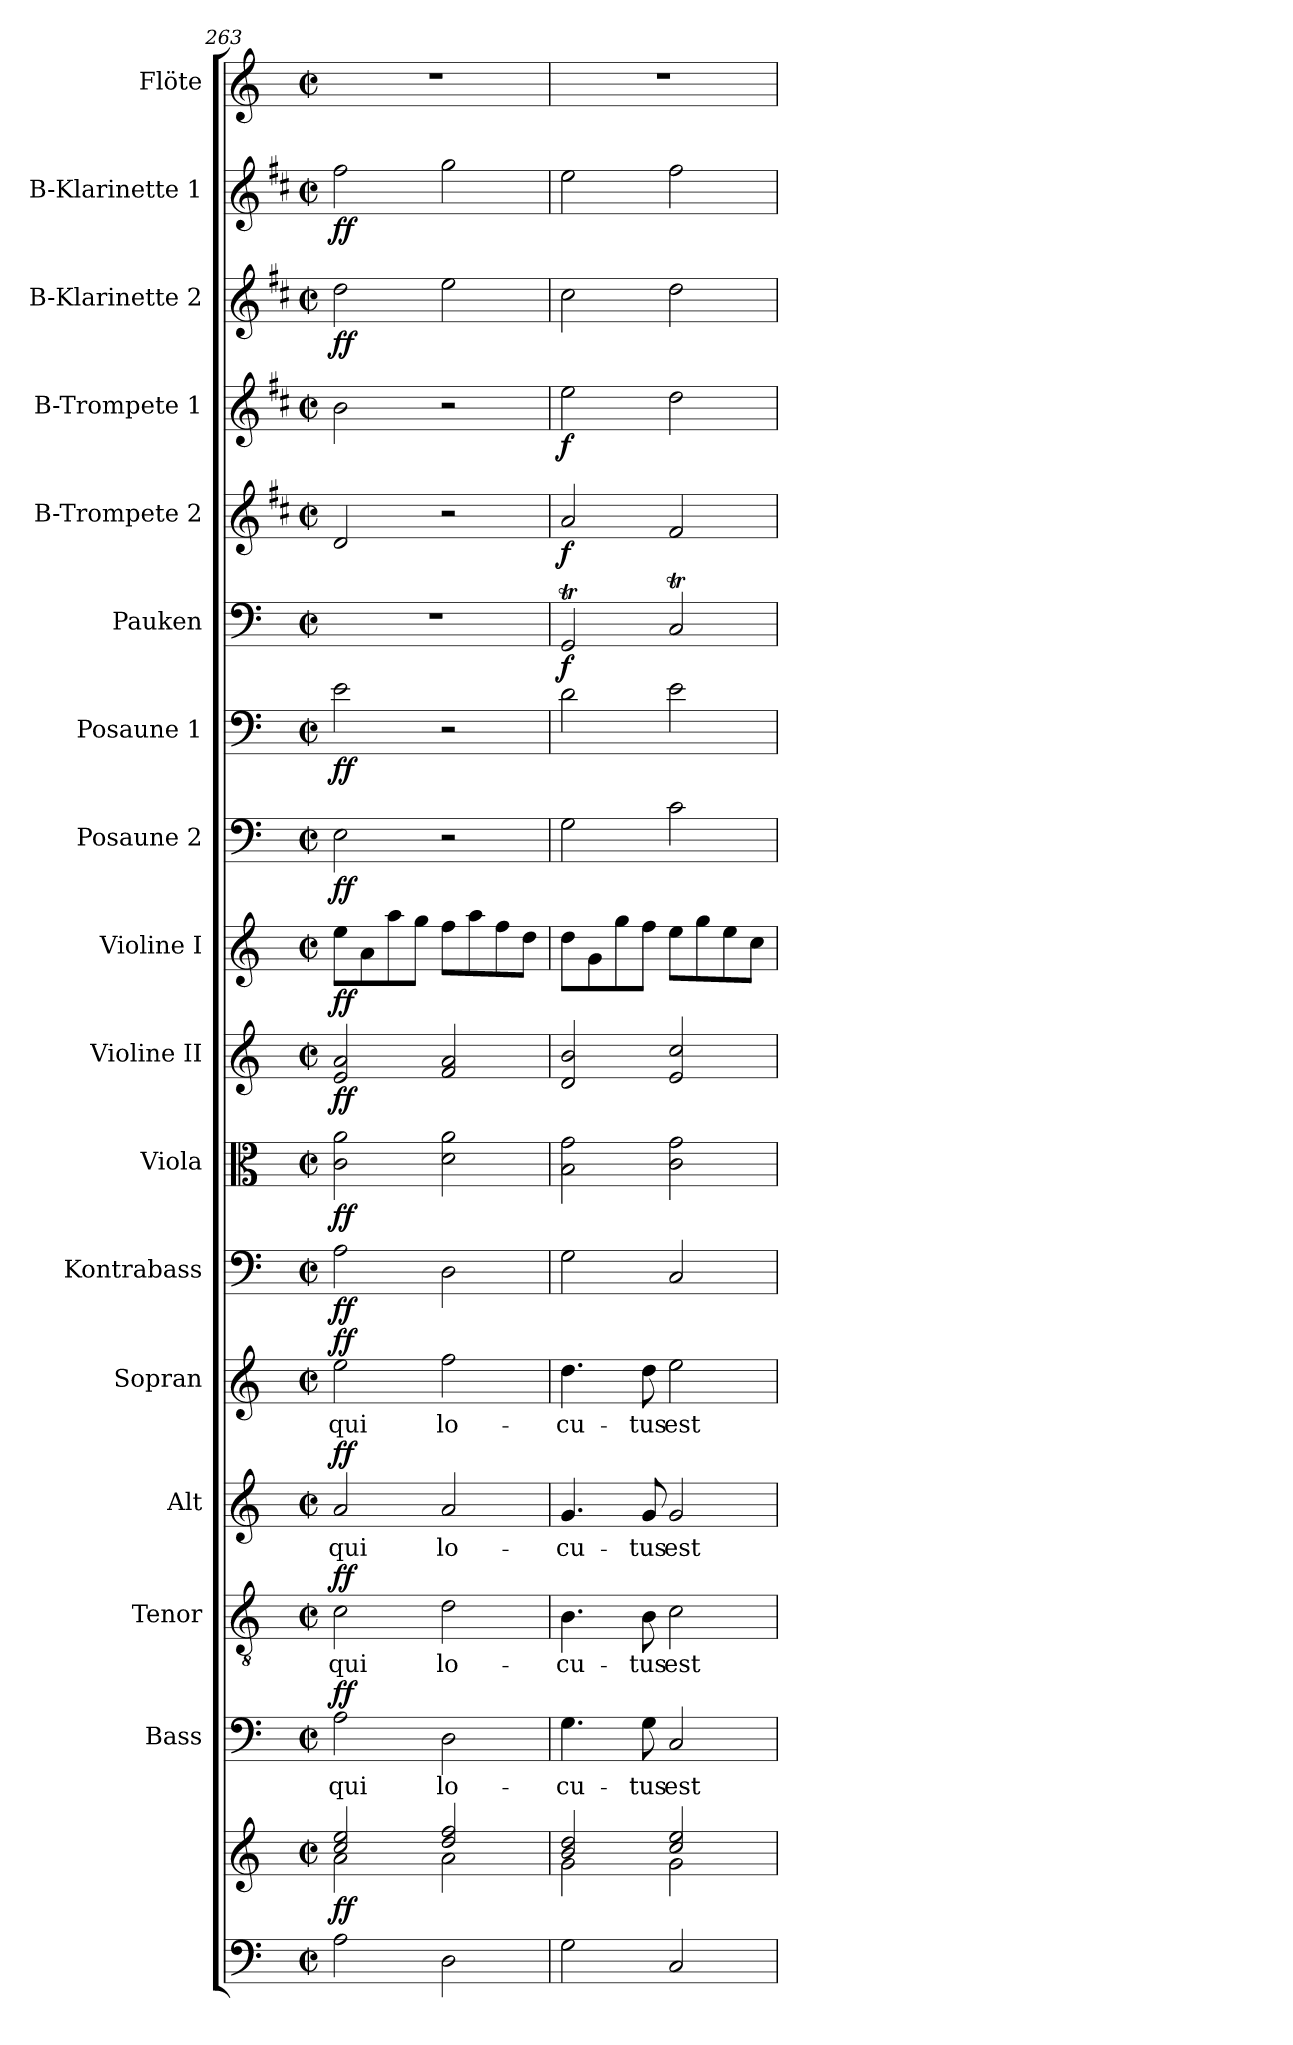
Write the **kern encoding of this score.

**kern	**kern	**dynam	**kern	**text	**dynam	**kern	**text	**dynam	**kern	**text	**dynam	**kern	**text	**dynam	**kern	**dynam	**kern	**dynam	**kern	**dynam	**kern	**dynam	**kern	**dynam	**kern	**dynam	**kern	**dynam	**kern	**dynam	**kern	**dynam	**kern	**dynam	**kern	**dynam	**kern
*part17	*part17	*part17	*part16	*part16	*part16	*part15	*part15	*part15	*part14	*part14	*part14	*part13	*part13	*part13	*part12	*part12	*part11	*part11	*part10	*part10	*part9	*part9	*part8	*part8	*part7	*part7	*part6	*part6	*part5	*part5	*part4	*part4	*part3	*part3	*part2	*part2	*part1
*staff18	*staff17	*staff17/18	*staff16	*staff16	*staff16	*staff15	*staff15	*staff15	*staff14	*staff14	*staff14	*staff13	*staff13	*staff13	*staff12	*staff12	*staff11	*staff11	*staff10	*staff10	*staff9	*staff9	*staff8	*staff8	*staff7	*staff7	*staff6	*staff6	*staff5	*staff5	*staff4	*staff4	*staff3	*staff3	*staff2	*staff2	*staff1
*	*	*	*I"Bass	*	*	*I"Tenor	*	*	*I"Alt	*	*	*I"Sopran	*	*	*I"Kontrabass	*	*I"Viola	*	*I"Violine II	*	*I"Violine I	*	*I"Posaune 2	*	*I"Posaune 1	*	*I"Pauken	*	*I"B-Trompete 2	*	*I"B-Trompete 1	*	*I"B-Klarinette 2	*	*I"B-Klarinette 1	*	*I"Flöte
*	*	*	*I'B.	*	*	*I'T.	*	*	*I'A.	*	*	*I'S.	*	*	*I'Kb.	*	*I'Vla.	*	*I'Vl. II	*	*I'Vl. I	*	*I'Pos. 2	*	*I'Pos. 1	*	*I'Pk.	*	*I'B Trp. 2	*	*I'B Trp. 1	*	*I'B Kl. 2	*	*I'B Kl. 1	*	*I'Fl.
*clefF4	*clefG2	*	*clefF4	*	*	*clefGv2	*	*	*clefG2	*	*	*clefG2	*	*	*clefF4	*	*clefC3	*	*clefG2	*	*clefG2	*	*clefF4	*	*clefF4	*	*clefF4	*	*clefG2	*	*clefG2	*	*clefG2	*	*clefG2	*	*clefG2
*	*	*	*	*	*	*	*	*	*	*	*	*	*	*	*ITrd7c12	*	*	*	*	*	*	*	*	*	*	*	*	*	*ITrd1c2	*	*ITrd1c2	*	*ITrd1c2	*	*ITrd1c2	*	*
*k[]	*k[]	*	*k[]	*	*	*k[]	*	*	*k[]	*	*	*k[]	*	*	*k[]	*	*k[]	*	*k[]	*	*k[]	*	*k[]	*	*k[]	*	*k[]	*	*k[]	*	*k[]	*	*k[]	*	*k[]	*	*k[]
*C:	*C:	*	*C:	*	*	*C:	*	*	*C:	*	*	*C:	*	*	*C:	*	*C:	*	*C:	*	*C:	*	*C:	*	*C:	*	*C:	*	*C:	*	*C:	*	*C:	*	*C:	*	*C:
*M2/2	*M2/2	*	*M2/2	*	*	*M2/2	*	*	*M2/2	*	*	*M2/2	*	*	*M2/2	*	*M2/2	*	*M2/2	*	*M2/2	*	*M2/2	*	*M2/2	*	*M2/2	*	*M2/2	*	*M2/2	*	*M2/2	*	*M2/2	*	*M2/2
*met(c|)	*met(c|)	*	*met(c|)	*	*	*met(c|)	*	*	*met(c|)	*	*	*met(c|)	*	*	*met(c|)	*	*met(c|)	*	*met(c|)	*	*met(c|)	*	*met(c|)	*	*met(c|)	*	*met(c|)	*	*met(c|)	*	*met(c|)	*	*met(c|)	*	*met(c|)	*	*met(c|)
=263	=263	=263	=263	=263	=263	=263	=263	=263	=263	=263	=263	=263	=263	=263	=263	=263	=263	=263	=263	=263	=263	=263	=263	=263	=263	=263	=263	=263	=263	=263	=263	=263	=263	=263	=263	=263	=263
*	*^	*	*	*	*	*	*	*	*	*	*	*	*	*	*	*	*	*	*	*	*	*	*	*	*	*	*	*	*	*	*	*	*	*	*	*	*
!	!	!	!LO:DY:b	!	!LO:LY:b	!LO:DY:a	!	!LO:LY:b	!LO:DY:a	!	!LO:LY:b	!LO:DY:a	!	!LO:LY:b	!LO:DY:a	!	!LO:DY:b	!	!LO:DY:b	!	!LO:DY:b	!	!LO:DY:b	!	!LO:DY:b	!	!LO:DY:b	!	!	!	!	!	!	!	!LO:DY:b	!	!LO:DY:b	!
2A\	2cc/ 2ee/	2a\	ff	2A\	qui	ff	2c\	qui	ff	2a/	qui	ff	2ee\	qui	ff	2AA\	ff	2c\ 2a\	ff	2e/ 2a/	ff	8ee\L	ff	2E\	ff	2e\	ff	1r	.	2c/	.	2a\	.	2cc\	ff	2ee\	ff	1r
.	.	.	.	.	.	.	.	.	.	.	.	.	.	.	.	.	.	.	.	.	.	8a\	.	.	.	.	.	.	.	.	.	.	.	.	.	.	.	.
.	.	.	.	.	.	.	.	.	.	.	.	.	.	.	.	.	.	.	.	.	.	8aa\	.	.	.	.	.	.	.	.	.	.	.	.	.	.	.	.
.	.	.	.	.	.	.	.	.	.	.	.	.	.	.	.	.	.	.	.	.	.	8gg\J	.	.	.	.	.	.	.	.	.	.	.	.	.	.	.	.
!	!	!	!	!	!LO:LY:b	!	!	!LO:LY:b	!	!	!LO:LY:b	!	!	!LO:LY:b	!	!	!	!	!	!	!	!	!	!	!	!	!	!	!	!	!	!	!	!	!	!	!	!
2D\	2dd/ 2ff/	2a\	.	2D\	lo-	.	2d\	lo-	.	2a/	lo-	.	2ff\	lo-	.	2DD\	.	2d\ 2a\	.	2f/ 2a/	.	8ff\L	.	2r	.	2r	.	.	.	2r	.	2r	.	2dd\	.	2ff\	.	.
.	.	.	.	.	.	.	.	.	.	.	.	.	.	.	.	.	.	.	.	.	.	8aa\	.	.	.	.	.	.	.	.	.	.	.	.	.	.	.	.
.	.	.	.	.	.	.	.	.	.	.	.	.	.	.	.	.	.	.	.	.	.	8ff\	.	.	.	.	.	.	.	.	.	.	.	.	.	.	.	.
.	.	.	.	.	.	.	.	.	.	.	.	.	.	.	.	.	.	.	.	.	.	8dd\J	.	.	.	.	.	.	.	.	.	.	.	.	.	.	.	.
=264	=264	=264	=264	=264	=264	=264	=264	=264	=264	=264	=264	=264	=264	=264	=264	=264	=264	=264	=264	=264	=264	=264	=264	=264	=264	=264	=264	=264	=264	=264	=264	=264	=264	=264	=264	=264	=264	=264
!	!	!	!	!	!LO:LY:b	!	!	!LO:LY:b	!	!	!LO:LY:b	!	!	!LO:LY:b	!	!	!	!	!	!	!	!	!	!	!	!	!	!	!LO:DY:b	!	!LO:DY:b	!	!LO:DY:b	!	!	!	!	!
2G\	2b/ 2dd/	2g\	.	4.G\	-cu-	.	4.B\	-cu-	.	4.g/	-cu-	.	4.dd\	-cu-	.	2GG\	.	2B\ 2g\	.	2d/ 2b/	.	8dd\L	.	2G\	.	2d\	.	2GGT/	f	2g/	f	2dd\	f	2b\	.	2dd\	.	1r
.	.	.	.	.	.	.	.	.	.	.	.	.	.	.	.	.	.	.	.	.	.	8g\	.	.	.	.	.	.	.	.	.	.	.	.	.	.	.	.
.	.	.	.	.	.	.	.	.	.	.	.	.	.	.	.	.	.	.	.	.	.	8gg\	.	.	.	.	.	.	.	.	.	.	.	.	.	.	.	.
!	!	!	!	!	!LO:LY:b	!	!	!LO:LY:b	!	!	!LO:LY:b	!	!	!LO:LY:b	!	!	!	!	!	!	!	!	!	!	!	!	!	!	!	!	!	!	!	!	!	!	!	!
.	.	.	.	8G\	-tus	.	8B\	-tus	.	8g/	-tus	.	8dd\	-tus	.	.	.	.	.	.	.	8ff\J	.	.	.	.	.	.	.	.	.	.	.	.	.	.	.	.
!	!	!	!	!	!LO:LY:b	!	!	!LO:LY:b	!	!	!LO:LY:b	!	!	!LO:LY:b	!	!	!	!	!	!	!	!	!	!	!	!	!	!	!	!	!	!	!	!	!	!	!	!
2C/	2cc/ 2ee/	2g\	.	2C/	est	.	2c\	est	.	2g/	est	.	2ee\	est	.	2CC/	.	2c\ 2g\	.	2e/ 2cc/	.	8ee\L	.	2c\	.	2e\	.	2CT/	.	2e/	.	2cc\	.	2cc\	.	2ee\	.	.
.	.	.	.	.	.	.	.	.	.	.	.	.	.	.	.	.	.	.	.	.	.	8gg\	.	.	.	.	.	.	.	.	.	.	.	.	.	.	.	.
.	.	.	.	.	.	.	.	.	.	.	.	.	.	.	.	.	.	.	.	.	.	8ee\	.	.	.	.	.	.	.	.	.	.	.	.	.	.	.	.
.	.	.	.	.	.	.	.	.	.	.	.	.	.	.	.	.	.	.	.	.	.	8cc\J	.	.	.	.	.	.	.	.	.	.	.	.	.	.	.	.
*	*v	*v	*	*	*	*	*	*	*	*	*	*	*	*	*	*	*	*	*	*	*	*	*	*	*	*	*	*	*	*	*	*	*	*	*	*	*	*
=	=	=	=	=	=	=	=	=	=	=	=	=	=	=	=	=	=	=	=	=	=	=	=	=	=	=	=	=	=	=	=	=	=	=	=	=	=
*-	*-	*-	*-	*-	*-	*-	*-	*-	*-	*-	*-	*-	*-	*-	*-	*-	*-	*-	*-	*-	*-	*-	*-	*-	*-	*-	*-	*-	*-	*-	*-	*-	*-	*-	*-	*-	*-
